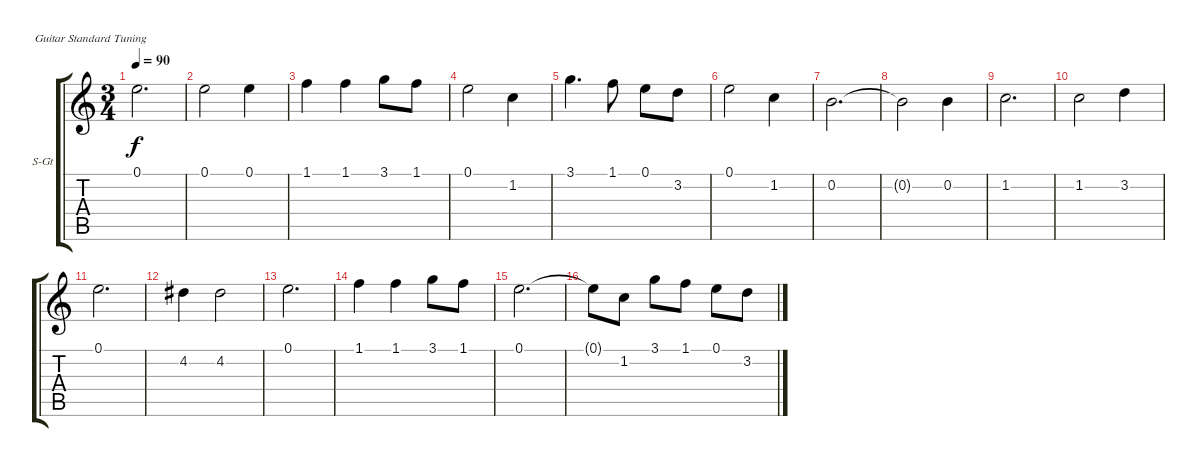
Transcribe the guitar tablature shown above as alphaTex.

\bracketExtendMode groupsimilarinstruments
\firstSystemTrackNameOrientation horizontal
\otherSystemsTrackNameOrientation horizontal
\track ("Äîðîæêà 2" "S-Gt") {instrument acousticgrandpiano}
\staff {score tabs}
\tuning (E4 B3 G3 D3 A2 E2)
\displaytranspose 12
\ts (3 4)
\tempo 90
\clef g2
\ks c
0.1.2{d dy f} |
0.1.2 0.1.4 |
1.1.4 1.1.4 3.1.8 1.1.8 |
0.1.2 1.2.4 |
3.1.4{d} 1.1.8 0.1.8 3.2.8 |
0.1.2 1.2.4 |
0.2.2{d} |
0.2{t}.2 0.2.4 |
1.2.2{d} |
1.2.2 3.2.4 |
0.1.2{d} |
4.2.4 4.2.2 |
0.1.2{d} |
1.1.4 1.1.4 3.1.8 1.1.8 |
0.1.2{d} |
0.1{t}.8 1.2.8 3.1.8 1.1.8 0.1.8 3.2.8
